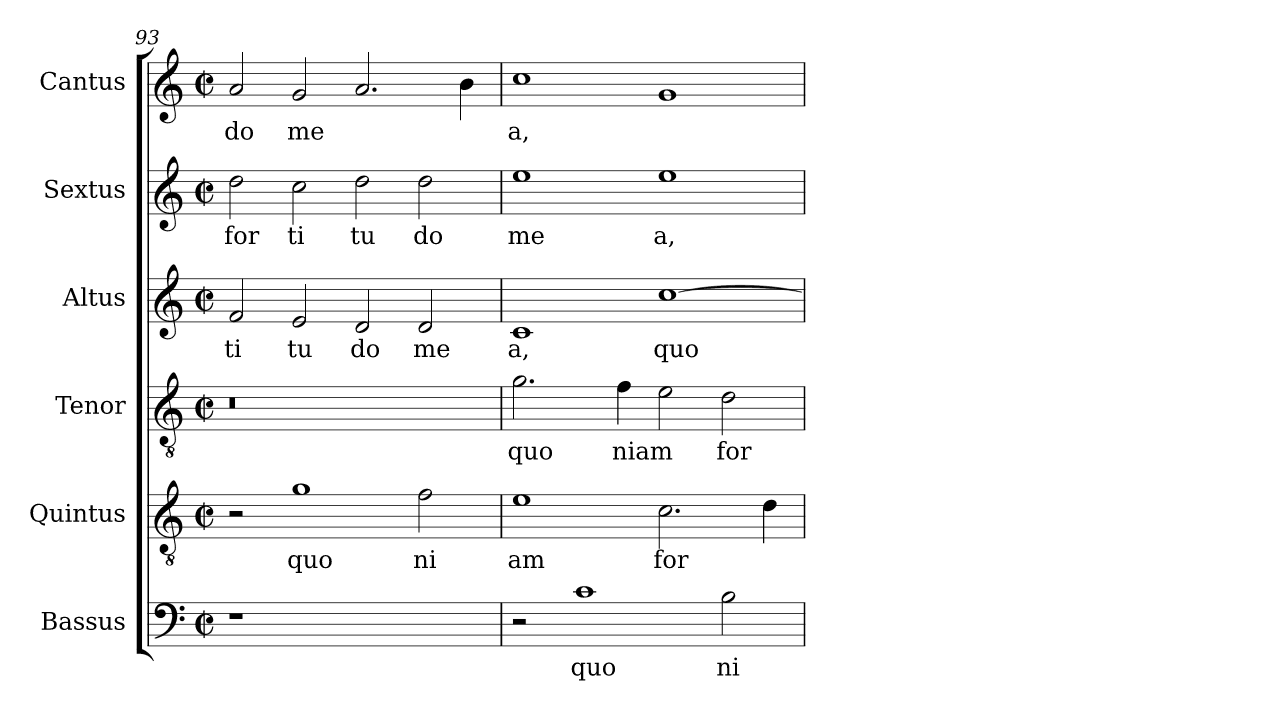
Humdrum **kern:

**kern	**text	**kern	**text	**kern	**text	**kern	**text	**kern	**text	**kern	**text
*part6	*part6	*part5	*part5	*part4	*part4	*part3	*part3	*part2	*part2	*part1	*part1
*staff6	*staff6	*staff5	*staff5	*staff4	*staff4	*staff3	*staff3	*staff2	*staff2	*staff1	*staff1
*I"Bassus	*	*I"Quintus	*	*I"Tenor	*	*I"Altus	*	*I"Sextus	*	*I"Cantus	*
*clefF4	*	*clefGv2	*	*clefGv2	*	*clefG2	*	*clefG2	*	*clefG2	*
*k[]	*	*k[]	*	*k[]	*	*k[]	*	*k[]	*	*k[]	*
*C:	*	*C:	*	*C:	*	*C:	*	*C:	*	*C:	*
*M2/2	*	*M2/2	*	*M2/2	*	*M2/2	*	*M2/2	*	*M2/2	*
*met(c|)	*	*met(c|)	*	*met(c|)	*	*met(c|)	*	*met(c|)	*	*met(c|)	*
=93	=93	=93	=93	=93	=93	=93	=93	=93	=93	=93	=93
!	!	!	!	!	!	!	!LO:LY:b:cj	!	!LO:LY:b:cj	!	!LO:LY:b:cj
1r	.	2r	.	0r	.	2f/	ti	2dd\	for	2a/	do
!	!	!	!LO:LY:b:cj	!	!	!	!LO:LY:b:cj	!	!LO:LY:b:cj	!	!LO:LY:b:cj
.	.	1g	quo	.	.	2e/	tu	2cc\	ti	2g/	me
!	!	!	!	!	!	!	!LO:LY:b:cj	!	!LO:LY:b:cj	!	!LO:LY:b:cj
1ryy	.	.	.	.	.	2d/	do	2dd\	tu	2.a/	.
!	!	!	!LO:LY:b:cj	!	!	!	!LO:LY:b:cj	!	!LO:LY:b:cj	!	!
.	.	2f\	ni	.	.	2d/	me	2dd\	do	.	.
!	!	!	!	!	!	!	!	!	!	!	!LO:LY:b:cj
.	.	.	.	.	.	.	.	.	.	4b\	.
=94	=94	=94	=94	=94	=94	=94	=94	=94	=94	=94	=94
!	!	!	!LO:LY:b:cj	!	!LO:LY:b:cj	!	!LO:LY:b:cj	!	!LO:LY:b:cj	!	!LO:LY:b:cj
2r	.	1e	am	2.g\	quo	1c	a,	1ee	me	1cc	a,
!	!LO:LY:b:cj	!	!	!	!	!	!	!	!	!	!
1c	quo	.	.	.	.	.	.	.	.	.	.
!	!	!	!	!	!LO:LY:b:cj	!	!	!	!	!	!
.	.	.	.	4f\	niam	.	.	.	.	.	.
!	!	!	!LO:LY:b:cj	!	!LO:LY:b:cj	!	!LO:LY:b:cj	!	!LO:LY:b:cj	!	!LO:LY:b:cj
.	.	2.c\	for	2e\	.	[>1cc	quo	1ee	a,	1g	.
!	!LO:LY:b:cj	!	!	!	!LO:LY:b:cj	!	!	!	!	!	!
2B\	ni	.	.	2d\	for	.	.	.	.	.	.
!	!	!	!LO:LY:b:cj	!	!	!	!	!	!	!	!
.	.	4d\	.	.	.	.	.	.	.	.	.
=	=	=	=	=	=	=	=	=	=	=	=
*-	*-	*-	*-	*-	*-	*-	*-	*-	*-	*-	*-
